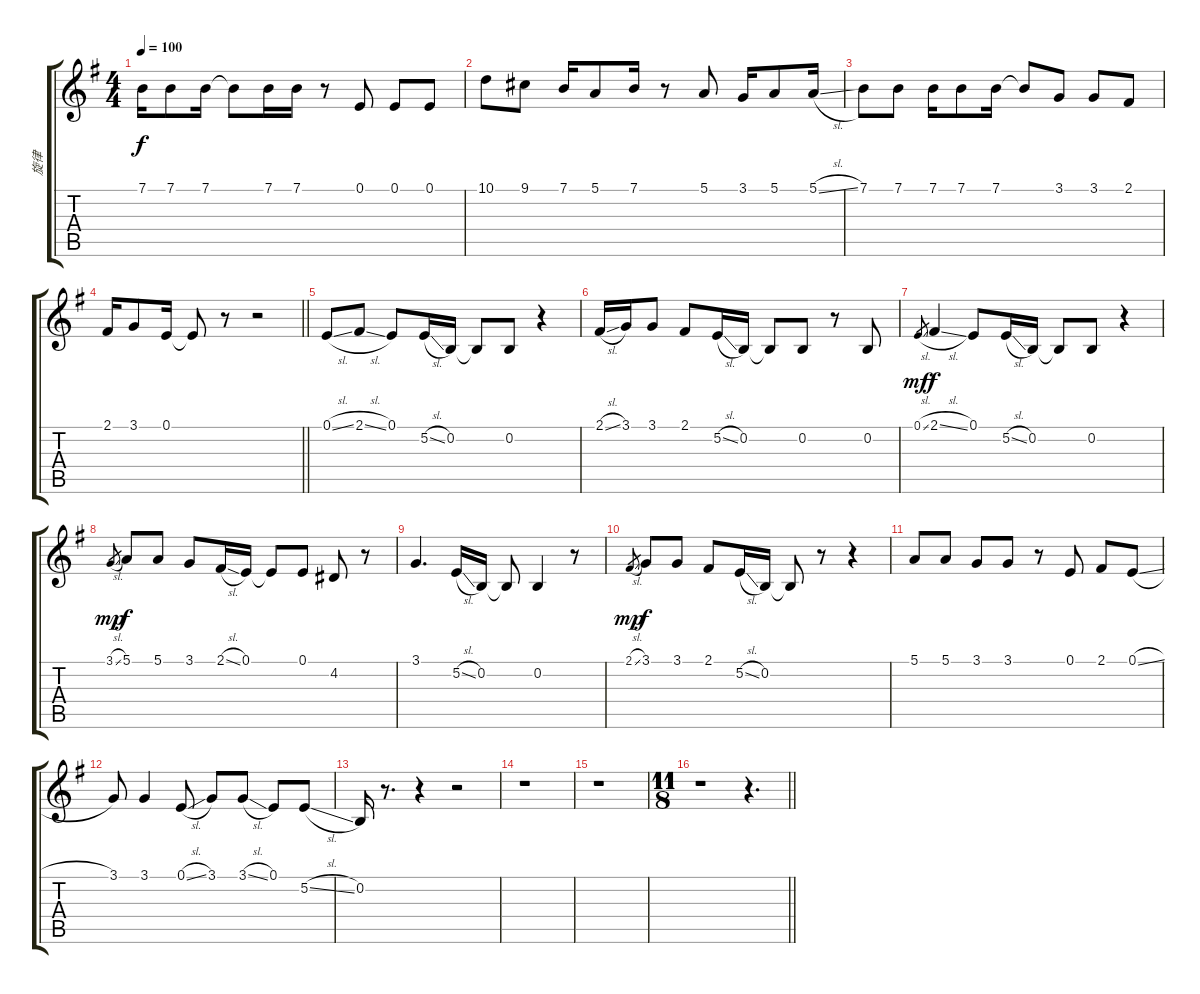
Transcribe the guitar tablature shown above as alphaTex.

\track ("旋律" "旋律") {instrument tuba}
\staff {score tabs}
\tuning (E4 B3 G3 D3 A2 E2) {hide}
\ts (4 4)
\tempo 100
\clef g2
\ks eminor
7.1.16{dy f} 7.1.8 7.1.16 7.1{t}.8 7.1.16 7.1.16 r.8 0.1.8 0.1.8 0.1.8 |
10.1.8 9.1.8 7.1.16 5.1.8 7.1.16 r.8 5.1.8 3.1.16 5.1.8 5.1{sl}.16 |
7.1.8 7.1.8 7.1.16 7.1.8 7.1.16 7.1{t}.8 3.1.8 3.1.8 2.1.8 |
\barLineRight lightlight
2.1.16 3.1.8 0.1.16 0.1{t}.8 r.8 r.2 |
0.1{sl}.8 2.1{sl}.8 0.1.8 5.2{sl}.16 0.2.16 0.2{t}.8 0.2.8 r.4 |
2.1{sl}.16 3.1.16 3.1.8 2.1.8 5.2{sl}.16 0.2.16 0.2{t}.8 0.2.8 r.8 0.2.8 |
0.1{sl}.8{gr dy mf} 2.1{sl}.4{dy f} 0.1.8 5.2{sl}.16 0.2.16 0.2{t}.8 0.2.8 r.4 |
3.1{sl}.8{gr dy mp} 5.1.8{dy f} 5.1.8 3.1.8 2.1{sl}.16 0.1.16 0.1{t}.8 0.1.8 4.2.8 r.8 |
3.1.4{d} 5.2{sl}.16 0.2.16 0.2{t}.8 0.2.4 r.8 |
2.1{sl}.8{gr dy mp} 3.1.8{dy f} 3.1.8 2.1.8 5.2{sl}.16 0.2.16 0.2{t}.8 r.8 r.4 |
5.1.8 5.1.8 3.1.8 3.1.8 r.8 0.1.8 2.1.8 0.1{sl}.8 |
3.1.8 3.1.4 0.1{sl}.8 3.1.8 3.1{sl}.8 0.1.8 5.2{sl}.8 |
0.2.16 r.8{d} r.4 r.2 |
r.1 |
r.1 |
\ts (11 8)
\barLineRight lightlight
r.1 r.4{d}
